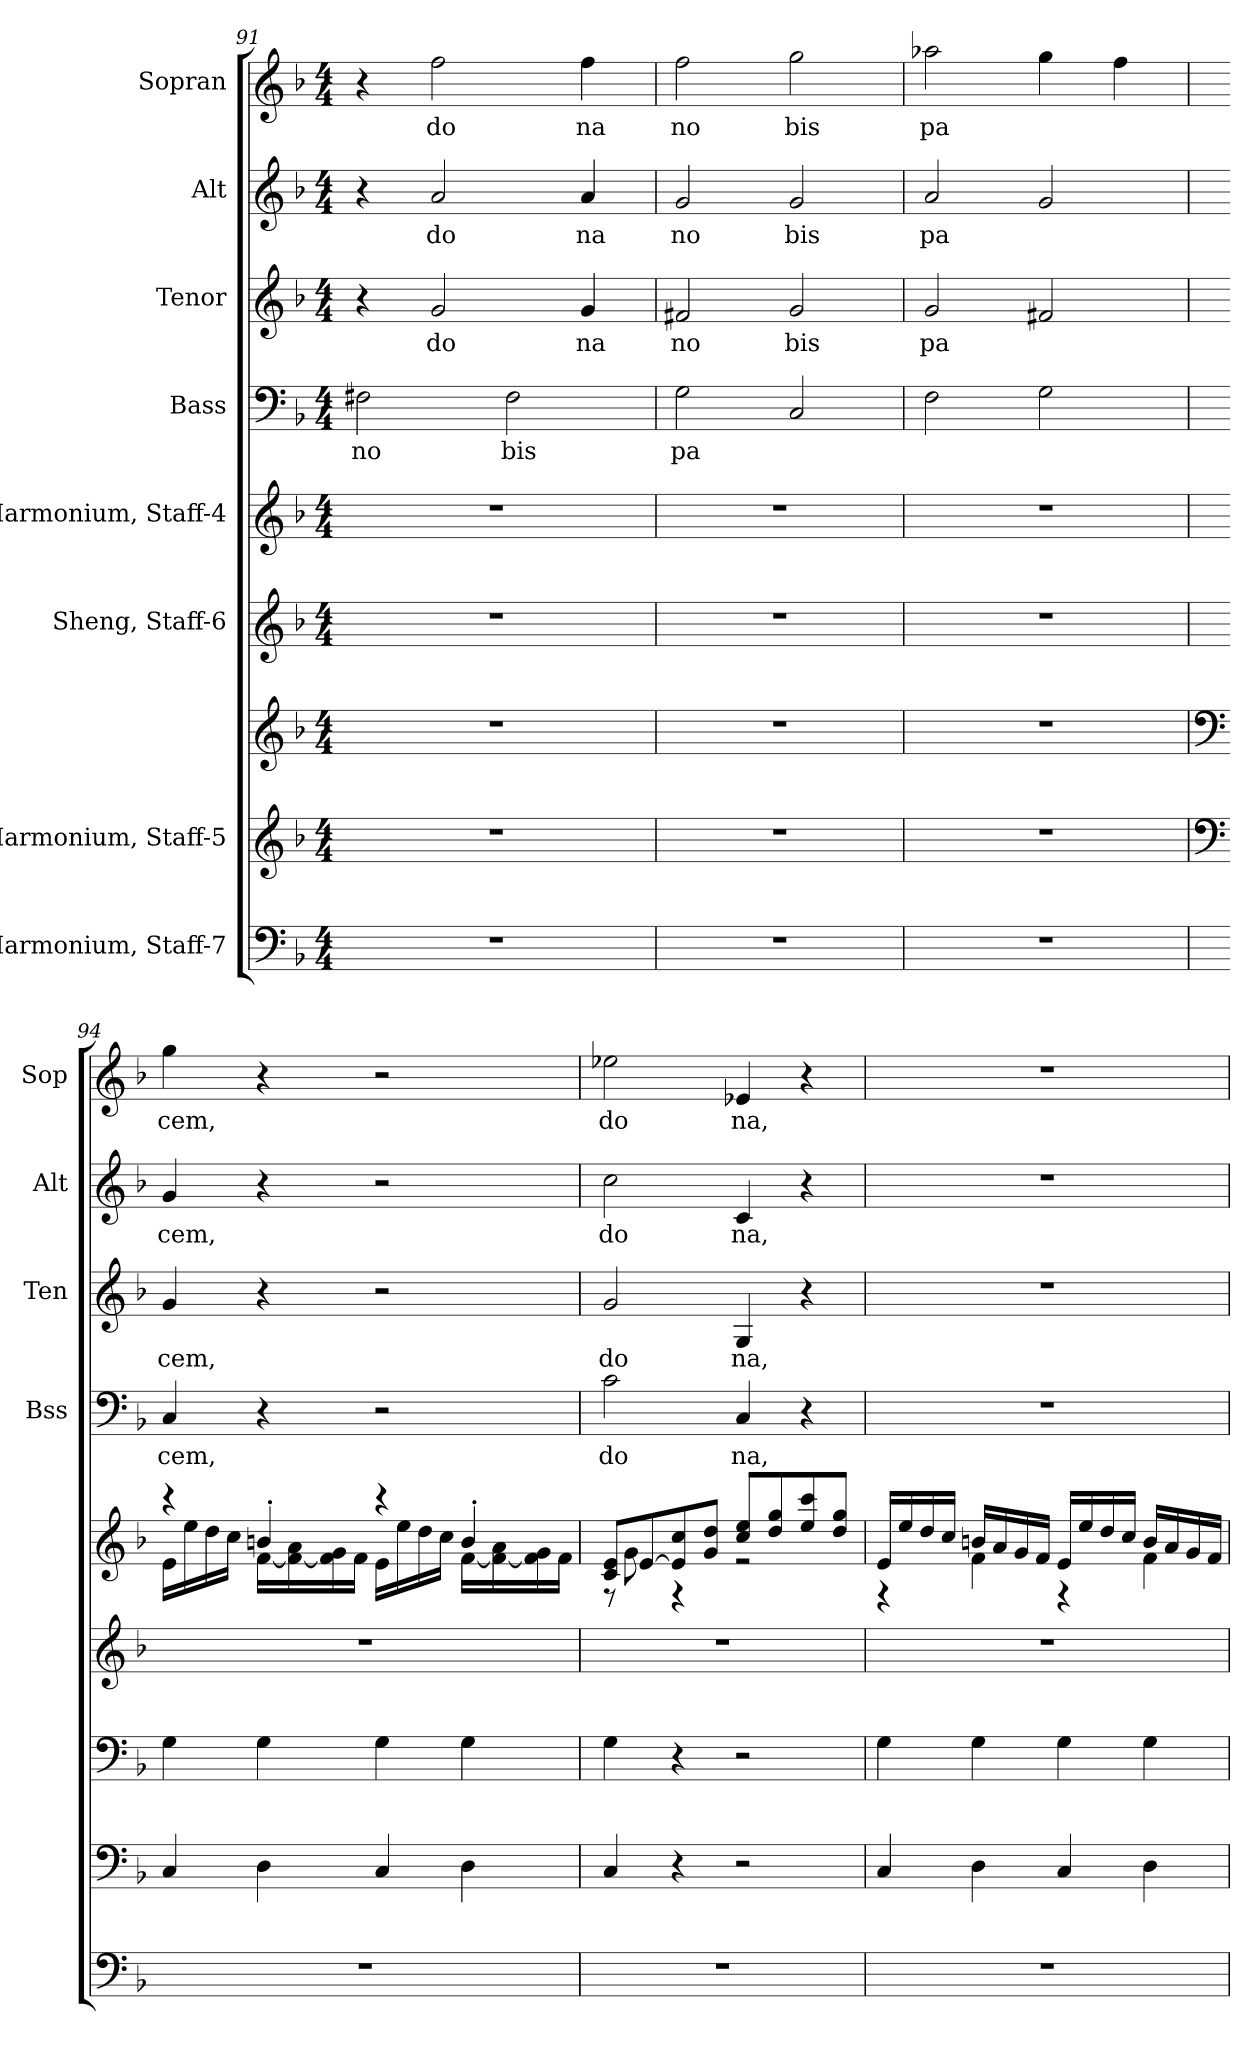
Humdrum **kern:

**kern	**kern	**kern	**kern	**kern	**kern	**text	**kern	**text	**kern	**text	**kern	**text
*part8	*part7	*part7	*part6	*part5	*part4	*part4	*part3	*part3	*part2	*part2	*part1	*part1
*staff9	*staff8	*staff7	*staff6	*staff5	*staff4	*staff4	*staff3	*staff3	*staff2	*staff2	*staff1	*staff1
*I"Harmonium, Staff-7	*I"Harmonium, Staff-5	*	*I"Sheng, Staff-6	*I"Harmonium, Staff-4	*I"Bass	*	*I"Tenor	*	*I"Alt	*	*I"Sopran	*
*	*	*	*	*	*I'Bss	*	*I'Ten	*	*I'Alt	*	*I'Sop	*
*clefF4	*clefG2	*clefG2	*clefG2	*clefG2	*clefF4	*	*clefG2	*	*clefG2	*	*clefG2	*
*	*	*	*	*	*	*	*ITrd4c7	*	*	*	*ITrd2c3	*
*k[b-]	*k[b-]	*k[b-]	*k[b-]	*k[b-]	*k[b-]	*	*k[b-e-]	*	*k[b-]	*	*k[f#c#]	*
*M4/4	*M4/4	*M4/4	*M4/4	*M4/4	*M4/4	*	*M4/4	*	*M4/4	*	*M4/4	*
=91	=91	=91	=91	=91	=91	=91	=91	=91	=91	=91	=91	=91
1r	1r	1r	1r	1r	2F#X\	no	4r	.	4r	.	4r	.
.	.	.	.	.	.	.	2c/	do	2a/	do	2dd\	do
.	.	.	.	.	2F#\	bis	.	.	.	.	.	.
.	.	.	.	.	.	.	4c/	na	4a/	na	4dd\	na
=92	=92	=92	=92	=92	=92	=92	=92	=92	=92	=92	=92	=92
1r	1r	1r	1r	1r	2G\	pa	2Bn/	no	2g/	no	2dd\	no
.	.	.	.	.	2C/	.	2c/	bis	2g/	bis	2ee\	bis
=93	=93	=93	=93	=93	=93	=93	=93	=93	=93	=93	=93	=93
1r	1r	1r	1r	1r	2F\	.	2c/	pa	2a/	pa	2ffn\	pa
.	.	.	.	.	2G\	.	2Bn/	.	2g/	.	4ee\	.
.	.	.	.	.	.	.	.	.	.	.	4dd\	.
!!LO:PB:g=z
=94	=94	=94	=94	=94	=94	=94	=94	=94	=94	=94	=94	=94
*	*clefF4	*clefF4	*	*	*	*	*	*	*	*	*	*
*	*	*	*	*^	*	*	*	*	*	*	*	*
1r	4C/	4G\	1r	4r	16e\LL	4C/	cem,	4c/	cem,	4g/	cem,	4ee\	cem,
.	.	.	.	.	16ee\	.	.	.	.	.	.	.	.
.	.	.	.	.	16dd\	.	.	.	.	.	.	.	.
.	.	.	.	.	16cc\JJ	.	.	.	.	.	.	.	.
.	4D\	4G\	.	4bn'/	[16f\LL	4r	.	4r	.	4r	.	4r	.
.	.	.	.	.	16f\_ 16a\	.	.	.	.	.	.	.	.
.	.	.	.	.	16f\] 16g\	.	.	.	.	.	.	.	.
.	.	.	.	.	16f\JJ	.	.	.	.	.	.	.	.
.	4C/	4G\	.	4r	16e\LL	2r	.	2r	.	2r	.	2r	.
.	.	.	.	.	16ee\	.	.	.	.	.	.	.	.
.	.	.	.	.	16dd\	.	.	.	.	.	.	.	.
.	.	.	.	.	16cc\JJ	.	.	.	.	.	.	.	.
.	4D\	4G\	.	4b'/	[16f\LL	.	.	.	.	.	.	.	.
.	.	.	.	.	16f\_ 16a\	.	.	.	.	.	.	.	.
.	.	.	.	.	16f\] 16g\	.	.	.	.	.	.	.	.
.	.	.	.	.	16f\JJ	.	.	.	.	.	.	.	.
=95	=95	=95	=95	=95	=95	=95	=95	=95	=95	=95	=95	=95	=95
1r	4C/	4G\	1r	8c/ 8e/L	8r	2c\	do	2c/	do	2cc\	do	2ccn\	do
.	.	.	.	[8e/	8g\	.	.	.	.	.	.	.	.
.	4r	4r	.	8e/] 8cc/	4r	.	.	.	.	.	.	.	.
.	.	.	.	8g/ 8dd/J	.	.	.	.	.	.	.	.	.
.	2r	2r	.	8cc/ 8ee/L	2r	4C/	na,	4C/	na,	4c/	na,	4cn/	na,
.	.	.	.	8dd/ 8gg/	.	.	.	.	.	.	.	.	.
.	.	.	.	8ee/ 8ccc/	.	4r	.	4r	.	4r	.	4r	.
.	.	.	.	8dd/ 8gg/J	.	.	.	.	.	.	.	.	.
!!LO:PB:g=z
=96	=96	=96	=96	=96	=96	=96	=96	=96	=96	=96	=96	=96	=96
1r	4C/	4G\	1r	16e/LL	4r	1r	.	1r	.	1r	.	1r	.
.	.	.	.	16ee/	.	.	.	.	.	.	.	.	.
.	.	.	.	16dd/	.	.	.	.	.	.	.	.	.
.	.	.	.	16cc/JJ	.	.	.	.	.	.	.	.	.
.	4D\	4G\	.	16bn/LL	4f\	.	.	.	.	.	.	.	.
.	.	.	.	16a/	.	.	.	.	.	.	.	.	.
.	.	.	.	16g/	.	.	.	.	.	.	.	.	.
.	.	.	.	16f/JJ	.	.	.	.	.	.	.	.	.
.	4C/	4G\	.	16e/LL	4r	.	.	.	.	.	.	.	.
.	.	.	.	16ee/	.	.	.	.	.	.	.	.	.
.	.	.	.	16dd/	.	.	.	.	.	.	.	.	.
.	.	.	.	16cc/JJ	.	.	.	.	.	.	.	.	.
.	4D\	4G\	.	16b/LL	4f\	.	.	.	.	.	.	.	.
.	.	.	.	16a/	.	.	.	.	.	.	.	.	.
.	.	.	.	16g/	.	.	.	.	.	.	.	.	.
.	.	.	.	16f/JJ	.	.	.	.	.	.	.	.	.
*	*	*	*	*v	*v	*	*	*	*	*	*	*	*
=	=	=	=	=	=	=	=	=	=	=	=	=
*-	*-	*-	*-	*-	*-	*-	*-	*-	*-	*-	*-	*-
